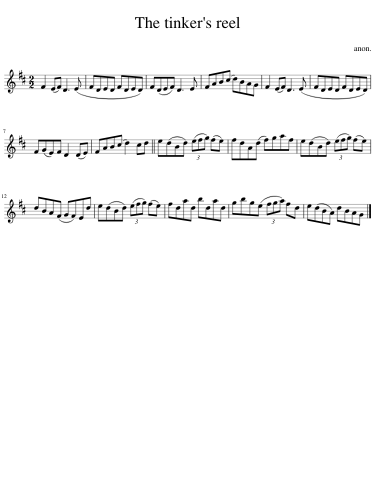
X:1
L:1/8
M:2/2
I:linebreak $
K:D
V:1 treble
V:1
 F2 (EF) D3 (E | FDED FDED) | F(DEF) D3 E | FAB(c d)BAG | F2 (EF) D3 (E | %5
 FDED FDED) |$ F(GE)F D2 (DE) | FAB(c d2) cd || e(dBd) (3(efg) (fe) | fdA(d f)gaf | %10
 e(dBd) (3(efg) (fe) |$ dBA(F GF)Ed | e(dBd) (3(efg) (fe) | fdad bdad | gbg(e (3fga) fd | %15
 e(dBA) dBAG |] %16
